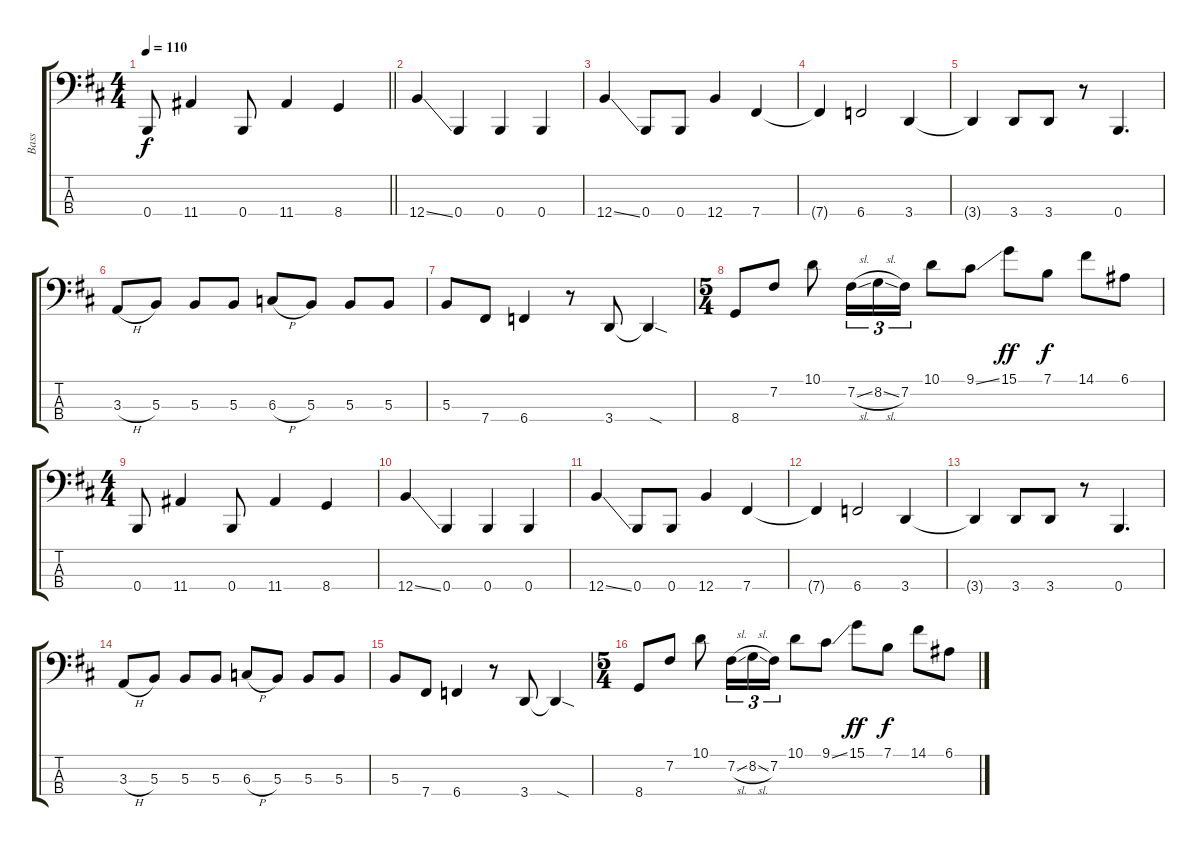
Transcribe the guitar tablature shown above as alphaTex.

\track ("Bass" "Bass") {instrument electricbassfinger}
\staff {score tabs}
\tuning (E2 B1 Gb1 B0) {hide}
\ts (4 4)
\tempo 110
\clef f4
\barLineRight lightlight
\ks bminor
0.4.8{dy f} 11.4.4 0.4.8 11.4.4 8.4.4 |
\section ("" "")
12.4{ss}.4 0.4.4 0.4.4 0.4.4 |
12.4{ss}.4 0.4.8 0.4.8 12.4.4 7.4.4 |
7.4{t}.4 6.4.2 3.4.4 |
3.4{t}.4 3.4.8 3.4.8 r.8 0.4.4{d} |
3.3{h}.8 5.3.8 5.3.8 5.3.8 6.3{h}.8 5.3.8 5.3.8 5.3.8 |
5.3.8 7.4.8 6.4.4 r.8 3.4.8 3.4{sod t}.4 |
\ts (5 4)
8.4.8 7.2.8 10.1.8 7.2{sl}.16{tu (3 2)} 8.2{sl}.16{tu (3 2)} 7.2.16{tu (3 2)} 10.1.8 9.1{ss}.8 15.1.8{dy ff} 7.1.8{dy f} 14.1.8 6.1.8 |
\ts (4 4)
0.4.8 11.4.4 0.4.8 11.4.4 8.4.4 |
12.4{ss}.4 0.4.4 0.4.4 0.4.4 |
12.4{ss}.4 0.4.8 0.4.8 12.4.4 7.4.4 |
7.4{t}.4 6.4.2 3.4.4 |
3.4{t}.4 3.4.8 3.4.8 r.8 0.4.4{d} |
3.3{h}.8 5.3.8 5.3.8 5.3.8 6.3{h}.8 5.3.8 5.3.8 5.3.8 |
5.3.8 7.4.8 6.4.4 r.8 3.4.8 3.4{sod t}.4 |
\ts (5 4)
8.4.8 7.2.8 10.1.8 7.2{sl}.16{tu (3 2)} 8.2{sl}.16{tu (3 2)} 7.2.16{tu (3 2)} 10.1.8 9.1{ss}.8 15.1.8{dy ff} 7.1.8{dy f} 14.1.8 6.1.8
